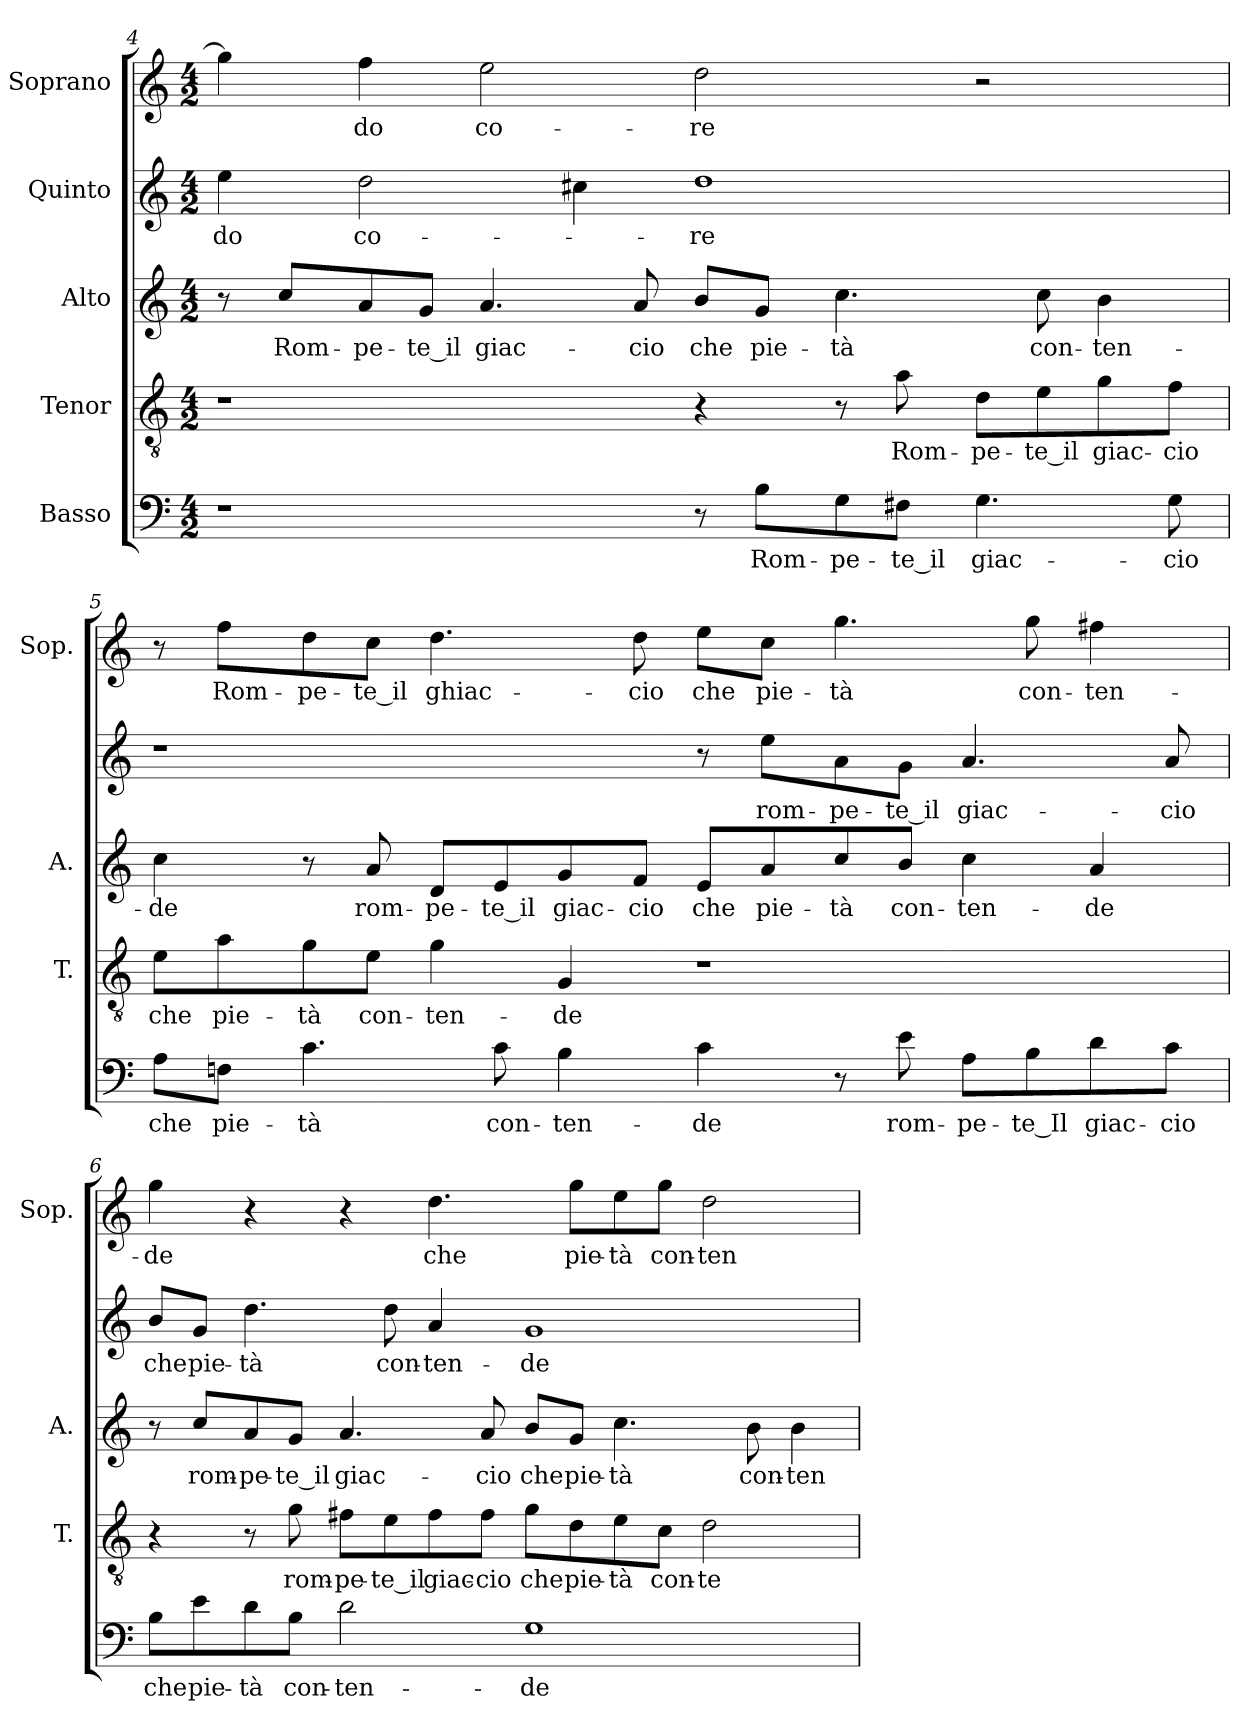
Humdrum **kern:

**kern	**text	**kern	**text	**kern	**text	**kern	**text	**kern	**text
*part5	*part5	*part4	*part4	*part3	*part3	*part2	*part2	*part1	*part1
*staff5	*staff5	*staff4	*staff4	*staff3	*staff3	*staff2	*staff2	*staff1	*staff1
*I"Basso	*	*I"Tenor	*	*I"Alto	*	*I"Quinto	*	*I"Soprano	*
*	*	*I'T.	*	*I'A.	*	*	*	*I'Sop.	*
*clefF4	*	*clefGv2	*	*clefG2	*	*clefG2	*	*clefG2	*
*	*	*ITrd7c12	*	*	*	*	*	*	*
*k[]	*	*k[]	*	*k[]	*	*k[]	*	*k[]	*
*C:	*	*C:	*	*C:	*	*C:	*	*C:	*
*M4/2	*	*M4/2	*	*M4/2	*	*M4/2	*	*M4/2	*
=4	=4	=4	=4	=4	=4	=4	=4	=4	=4
!	!	!	!	!	!	!	!LO:LY:b:color=#000000	!	!
1r	.	1r	.	8r	.	4eei\	-do	4ggi\]	.
!	!	!	!	!	!LO:LY:b:color=#000000	!	!	!	!
.	.	.	.	8cci/L	Rom-	.	.	.	.
!	!	!	!	!	!LO:LY:b:color=#000000	!	!	!	!
!	!	!	!	!	!	!	!LO:LY:b:color=#000000	!	!
!	!	!	!	!	!	!	!	!	!LO:LY:b:color=#000000
.	.	.	.	8ai/	-pe-	2ddi\	co-	4ffi\	-do
!	!	!	!	!	!LO:LY:b:color=#000000	!	!	!	!
.	.	.	.	8gi/J	-te_il	.	.	.	.
!	!	!	!	!	!LO:LY:b:color=#000000	!	!	!	!
!	!	!	!	!	!	!	!	!	!LO:LY:b:color=#000000
.	.	.	.	4.ai/	giac-	.	.	2eei\	co-
.	.	.	.	.	.	4cc#Xi\	.	.	.
!	!	!	!	!	!LO:LY:b:color=#000000	!	!	!	!
.	.	.	.	8ai/	-cio	.	.	.	.
!	!	!	!	!	!LO:LY:b:color=#000000	!	!	!	!
!	!	!	!	!	!	!	!LO:LY:b:color=#000000	!	!
!	!	!	!	!	!	!	!	!	!LO:LY:b:color=#000000
8r	.	4r	.	8bi/L	che	1ddi	-re	2ddi\	-re
!	!LO:LY:b:color=#000000	!	!	!	!	!	!	!	!
!	!	!	!	!	!LO:LY:b:color=#000000	!	!	!	!
8Bi\L	Rom-	.	.	8gi/J	pie-	.	.	.	.
!	!LO:LY:b:color=#000000	!	!	!	!	!	!	!	!
!	!	!	!	!	!LO:LY:b:color=#000000	!	!	!	!
8Gi\	-pe-	8r	.	4.cci\	-tà	.	.	.	.
!	!LO:LY:b:color=#000000	!	!	!	!	!	!	!	!
!	!	!	!LO:LY:b:color=#000000	!	!	!	!	!	!
8F#Xi\J	-te_il	8Ai\	Rom-	.	.	.	.	.	.
!	!LO:LY:b:color=#000000	!	!	!	!	!	!	!	!
!	!	!	!LO:LY:b:color=#000000	!	!	!	!	!	!
4.Gi\	giac-	8Di\L	-pe-	.	.	.	.	2r	.
!	!	!	!LO:LY:b:color=#000000	!	!	!	!	!	!
!	!	!	!	!	!LO:LY:b:color=#000000	!	!	!	!
.	.	8Ei\	-te_il	8cci\	con-	.	.	.	.
!	!	!	!LO:LY:b:color=#000000	!	!	!	!	!	!
!	!	!	!	!	!LO:LY:b:color=#000000	!	!	!	!
.	.	8Gi\	giac-	4bi\	-ten-	.	.	.	.
!	!LO:LY:b:color=#000000	!	!	!	!	!	!	!	!
!	!	!	!LO:LY:b:color=#000000	!	!	!	!	!	!
8Gi\	-cio	8Fi\J	-cio	.	.	.	.	.	.
!!LO:LB:g=z
=5	=5	=5	=5	=5	=5	=5	=5	=5	=5
!	!LO:LY:b:color=#000000	!	!	!	!	!	!	!	!
!	!	!	!LO:LY:b:color=#000000	!	!	!	!	!	!
!	!	!	!	!	!LO:LY:b:color=#000000	!	!	!	!
8Ai\L	che	8Ei\L	che	4cci\	-de	1r	.	8r	.
!	!LO:LY:b:color=#000000	!	!	!	!	!	!	!	!
!	!	!	!LO:LY:b:color=#000000	!	!	!	!	!	!
!	!	!	!	!	!	!	!	!	!LO:LY:b:color=#000000
8Fni\J	pie-	8Ai\	pie-	.	.	.	.	8ffi\L	Rom-
!	!LO:LY:b:color=#000000	!	!	!	!	!	!	!	!
!	!	!	!LO:LY:b:color=#000000	!	!	!	!	!	!
!	!	!	!	!	!	!	!	!	!LO:LY:b:color=#000000
4.ci\	-tà	8Gi\	-tà	8r	.	.	.	8ddi\	-pe-
!	!	!	!LO:LY:b:color=#000000	!	!	!	!	!	!
!	!	!	!	!	!LO:LY:b:color=#000000	!	!	!	!
!	!	!	!	!	!	!	!	!	!LO:LY:b:color=#000000
.	.	8Ei\J	con-	8ai/	rom-	.	.	8cci\J	-te_il
!	!	!	!LO:LY:b:color=#000000	!	!	!	!	!	!
!	!	!	!	!	!LO:LY:b:color=#000000	!	!	!	!
!	!	!	!	!	!	!	!	!	!LO:LY:b:color=#000000
.	.	4Gi\	-ten-	8di/L	-pe-	.	.	4.ddi\	ghiac-
!	!LO:LY:b:color=#000000	!	!	!	!	!	!	!	!
!	!	!	!	!	!LO:LY:b:color=#000000	!	!	!	!
8ci\	con-	.	.	8ei/	-te_il	.	.	.	.
!	!LO:LY:b:color=#000000	!	!	!	!	!	!	!	!
!	!	!	!LO:LY:b:color=#000000	!	!	!	!	!	!
!	!	!	!	!	!LO:LY:b:color=#000000	!	!	!	!
4Bi\	-ten-	4GGi/	-de	8gi/	giac-	.	.	.	.
!	!	!	!	!	!LO:LY:b:color=#000000	!	!	!	!
!	!	!	!	!	!	!	!	!	!LO:LY:b:color=#000000
.	.	.	.	8fi/J	-cio	.	.	8ddi\	-cio
!	!LO:LY:b:color=#000000	!	!	!	!	!	!	!	!
!	!	!	!	!	!LO:LY:b:color=#000000	!	!	!	!
!	!	!	!	!	!	!	!	!	!LO:LY:b:color=#000000
4ci\	-de	1r	.	8ei/L	che	8r	.	8eei\L	che
!	!	!	!	!	!LO:LY:b:color=#000000	!	!	!	!
!	!	!	!	!	!	!	!LO:LY:b:color=#000000	!	!
!	!	!	!	!	!	!	!	!	!LO:LY:b:color=#000000
.	.	.	.	8ai/	pie-	8eei\L	rom-	8cci\J	pie-
!	!	!	!	!	!LO:LY:b:color=#000000	!	!	!	!
!	!	!	!	!	!	!	!LO:LY:b:color=#000000	!	!
!	!	!	!	!	!	!	!	!	!LO:LY:b:color=#000000
8r	.	.	.	8cci/	-tà	8ai\	-pe-	4.ggi\	-tà
!	!LO:LY:b:color=#000000	!	!	!	!	!	!	!	!
!	!	!	!	!	!LO:LY:b:color=#000000	!	!	!	!
!	!	!	!	!	!	!	!LO:LY:b:color=#000000	!	!
8ei\	rom-	.	.	8bi/J	con-	8gi\J	-te_il	.	.
!	!LO:LY:b:color=#000000	!	!	!	!	!	!	!	!
!	!	!	!	!	!LO:LY:b:color=#000000	!	!	!	!
!	!	!	!	!	!	!	!LO:LY:b:color=#000000	!	!
8Ai\L	-pe-	.	.	4cci\	-ten-	4.ai/	giac-	.	.
!	!LO:LY:b:color=#000000	!	!	!	!	!	!	!	!
!	!	!	!	!	!	!	!	!	!LO:LY:b:color=#000000
8Bi\	-te_Il	.	.	.	.	.	.	8ggi\	con-
!	!LO:LY:b:color=#000000	!	!	!	!	!	!	!	!
!	!	!	!	!	!LO:LY:b:color=#000000	!	!	!	!
!	!	!	!	!	!	!	!	!	!LO:LY:b:color=#000000
8di\	giac-	.	.	4ai/	-de	.	.	4ff#Xi\	-ten-
!	!LO:LY:b:color=#000000	!	!	!	!	!	!	!	!
!	!	!	!	!	!	!	!LO:LY:b:color=#000000	!	!
8ci\J	-cio	.	.	.	.	8ai/	-cio	.	.
=6	=6	=6	=6	=6	=6	=6	=6	=6	=6
!	!LO:LY:b:color=#000000	!	!	!	!	!	!	!	!
!	!	!	!	!	!	!	!LO:LY:b:color=#000000	!	!
!	!	!	!	!	!	!	!	!	!LO:LY:b:color=#000000
8Bi\L	che	4r	.	8r	.	8bi/L	che	4ggi\	-de
!	!LO:LY:b:color=#000000	!	!	!	!	!	!	!	!
!	!	!	!	!	!LO:LY:b:color=#000000	!	!	!	!
!	!	!	!	!	!	!	!LO:LY:b:color=#000000	!	!
8ei\	pie-	.	.	8cci/L	rom-	8gi/J	pie-	.	.
!	!LO:LY:b:color=#000000	!	!	!	!	!	!	!	!
!	!	!	!	!	!LO:LY:b:color=#000000	!	!	!	!
!	!	!	!	!	!	!	!LO:LY:b:color=#000000	!	!
8di\	-tà	8r	.	8ai/	-pe-	4.ddi\	-tà	4r	.
!	!LO:LY:b:color=#000000	!	!	!	!	!	!	!	!
!	!	!	!LO:LY:b:color=#000000	!	!	!	!	!	!
!	!	!	!	!	!LO:LY:b:color=#000000	!	!	!	!
8Bi\J	con-	8Gi\	rom-	8gi/J	-te_il	.	.	.	.
!	!LO:LY:b:color=#000000	!	!	!	!	!	!	!	!
!	!	!	!LO:LY:b:color=#000000	!	!	!	!	!	!
!	!	!	!	!	!LO:LY:b:color=#000000	!	!	!	!
2di\	-ten-	8F#Xi\L	-pe-	4.ai/	giac-	.	.	4r	.
!	!	!	!LO:LY:b:color=#000000	!	!	!	!	!	!
!	!	!	!	!	!	!	!LO:LY:b:color=#000000	!	!
.	.	8Ei\	-te_il	.	.	8ddi\	con-	.	.
!	!	!	!LO:LY:b:color=#000000	!	!	!	!	!	!
!	!	!	!	!	!	!	!LO:LY:b:color=#000000	!	!
!	!	!	!	!	!	!	!	!	!LO:LY:b:color=#000000
.	.	8F#i\	giac-	.	.	4ai/	-ten-	4.ddi\	che
!	!	!	!LO:LY:b:color=#000000	!	!	!	!	!	!
!	!	!	!	!	!LO:LY:b:color=#000000	!	!	!	!
.	.	8F#i\J	-cio	8ai/	-cio	.	.	.	.
!	!LO:LY:b:color=#000000	!	!	!	!	!	!	!	!
!	!	!	!LO:LY:b:color=#000000	!	!	!	!	!	!
!	!	!	!	!	!LO:LY:b:color=#000000	!	!	!	!
!	!	!	!	!	!	!	!LO:LY:b:color=#000000	!	!
1Gi	-de	8Gi\L	che	8bi/L	che	1gi	-de	.	.
!	!	!	!LO:LY:b:color=#000000	!	!	!	!	!	!
!	!	!	!	!	!LO:LY:b:color=#000000	!	!	!	!
!	!	!	!	!	!	!	!	!	!LO:LY:b:color=#000000
.	.	8Di\	pie-	8gi/J	pie-	.	.	8ggi\L	pie-
!	!	!	!LO:LY:b:color=#000000	!	!	!	!	!	!
!	!	!	!	!	!LO:LY:b:color=#000000	!	!	!	!
!	!	!	!	!	!	!	!	!	!LO:LY:b:color=#000000
.	.	8Ei\	-tà	4.cci\	-tà	.	.	8eei\	-tà
!	!	!	!LO:LY:b:color=#000000	!	!	!	!	!	!
!	!	!	!	!	!	!	!	!	!LO:LY:b:color=#000000
.	.	8Ci\J	con-	.	.	.	.	8ggi\J	con-
!	!	!	!LO:LY:b:color=#000000	!	!	!	!	!	!
!	!	!	!	!	!	!	!	!	!LO:LY:b:color=#000000
.	.	2Di\	-te-	.	.	.	.	2ddi\	-ten-
!	!	!	!	!	!LO:LY:b:color=#000000	!	!	!	!
.	.	.	.	8bi\	con-	.	.	.	.
!	!	!	!	!	!LO:LY:b:color=#000000	!	!	!	!
.	.	.	.	4bi\	-ten-	.	.	.	.
=	=	=	=	=	=	=	=	=	=
*-	*-	*-	*-	*-	*-	*-	*-	*-	*-
